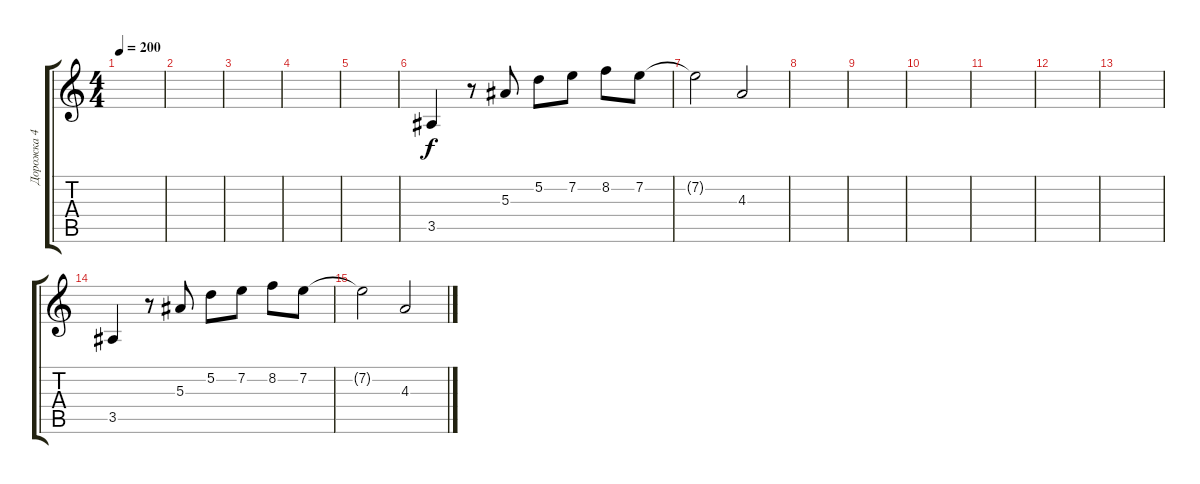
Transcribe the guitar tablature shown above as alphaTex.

\track ("Дорожка 4" "Дорожка 4") {instrument distortionguitar}
\staff {score tabs}
\tuning (D4 A3 F3 C3 G2 D2) {hide}
\ts (4 4)
\tempo 200
\clef g2
\ks c
|
|
|
|
|
3.5.4 r.8 5.3.8 5.2.8 7.2.8 8.2.8 7.2.8 |
7.2{t}.2 4.3.2 |
|
|
|
|
|
|
3.5.4 r.8 5.3.8 5.2.8 7.2.8 8.2.8 7.2.8 |
7.2{t}.2 4.3.2
